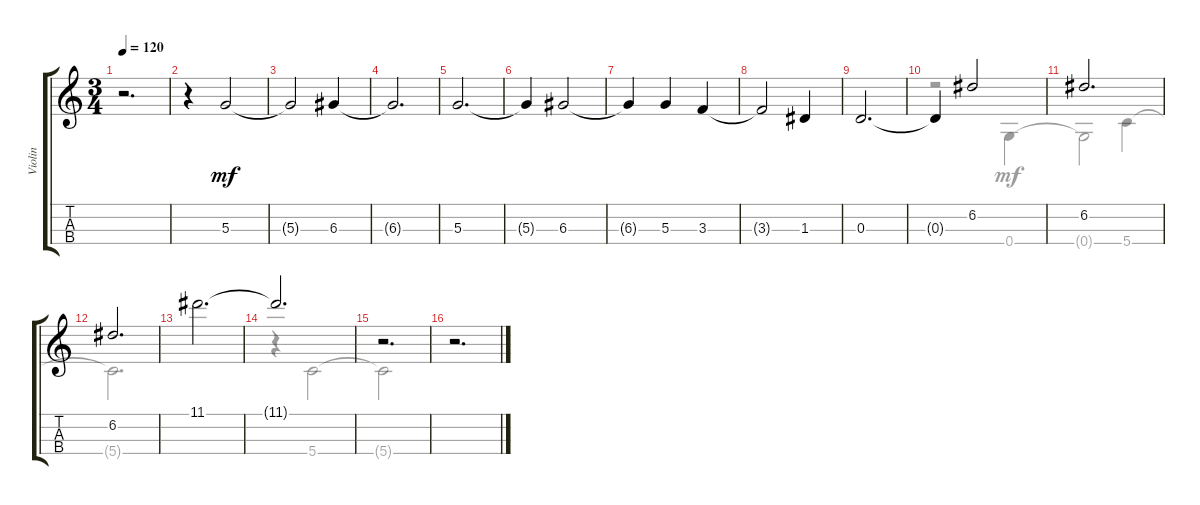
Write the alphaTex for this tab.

\track ("Violin" "Violin") {instrument synthstrings1}
\staff {score tabs}
\tuning (E5 A4 D4 G3) {hide}
\voice
\ts (3 4)
\tempo 120
\clef g2
\ks aminor
r.2{d dy mf} |
r.4 5.3.2 |
5.3{t}.2 6.3.4 |
6.3{t}.2{d} |
5.3.2{d} |
5.3{t}.4 6.3.2 |
6.3{t}.4 5.3.4 3.3.4 |
3.3{t}.2 1.3.4 |
0.3.2{d} |
0.3{t}.4 6.2.2 |
6.2.2{d} |
6.2.2{d} |
11.1.2{d} |
11.1{t}.2{d} |
r.2{d} |
r.2{d}
\voice
\clef g2
\ottava regular
\simile none
\ks aminor
|
|
|
|
|
|
|
|
|
r.2 0.4.4 |
0.4{t}.2 5.4.4 |
5.4{t}.2{d} |
|
r.4 5.4.2 |
5.4{t}.2 |
